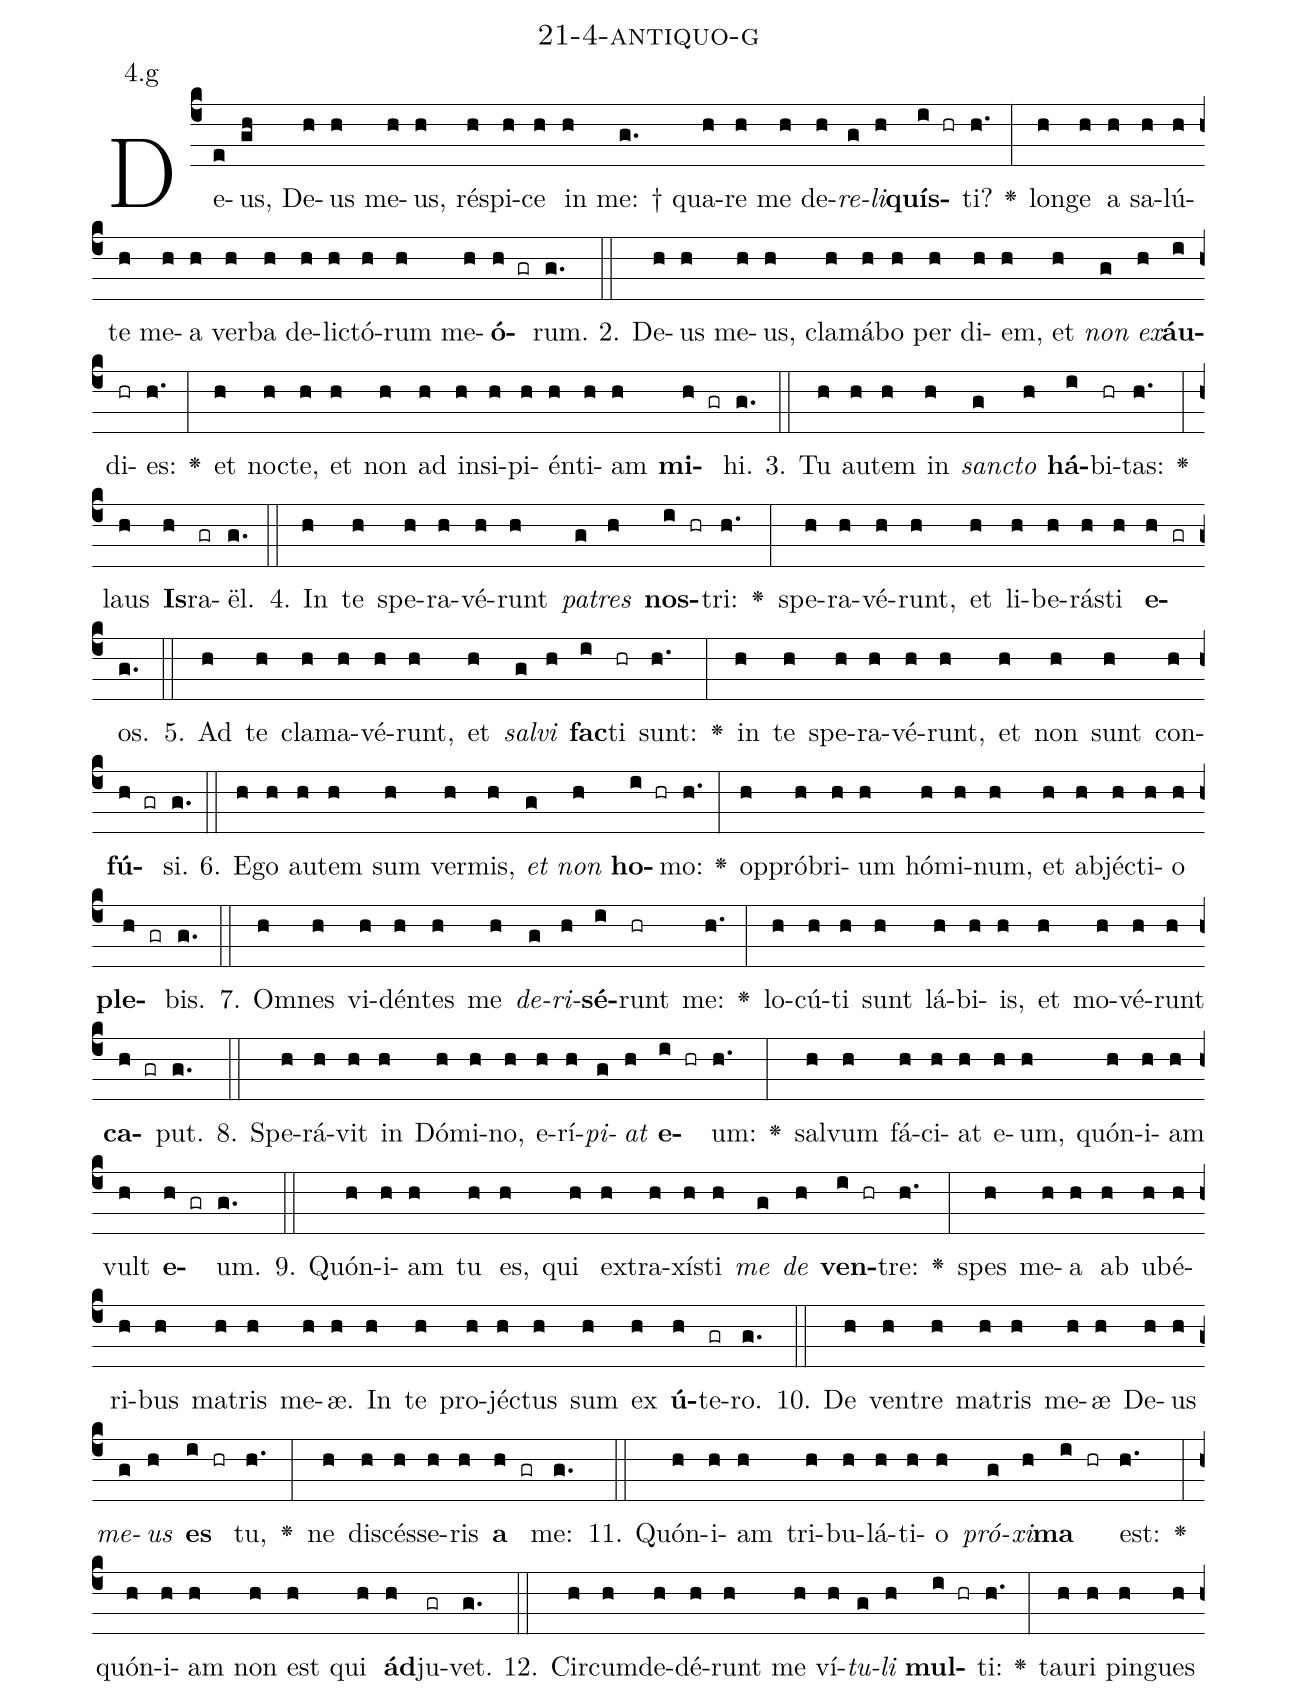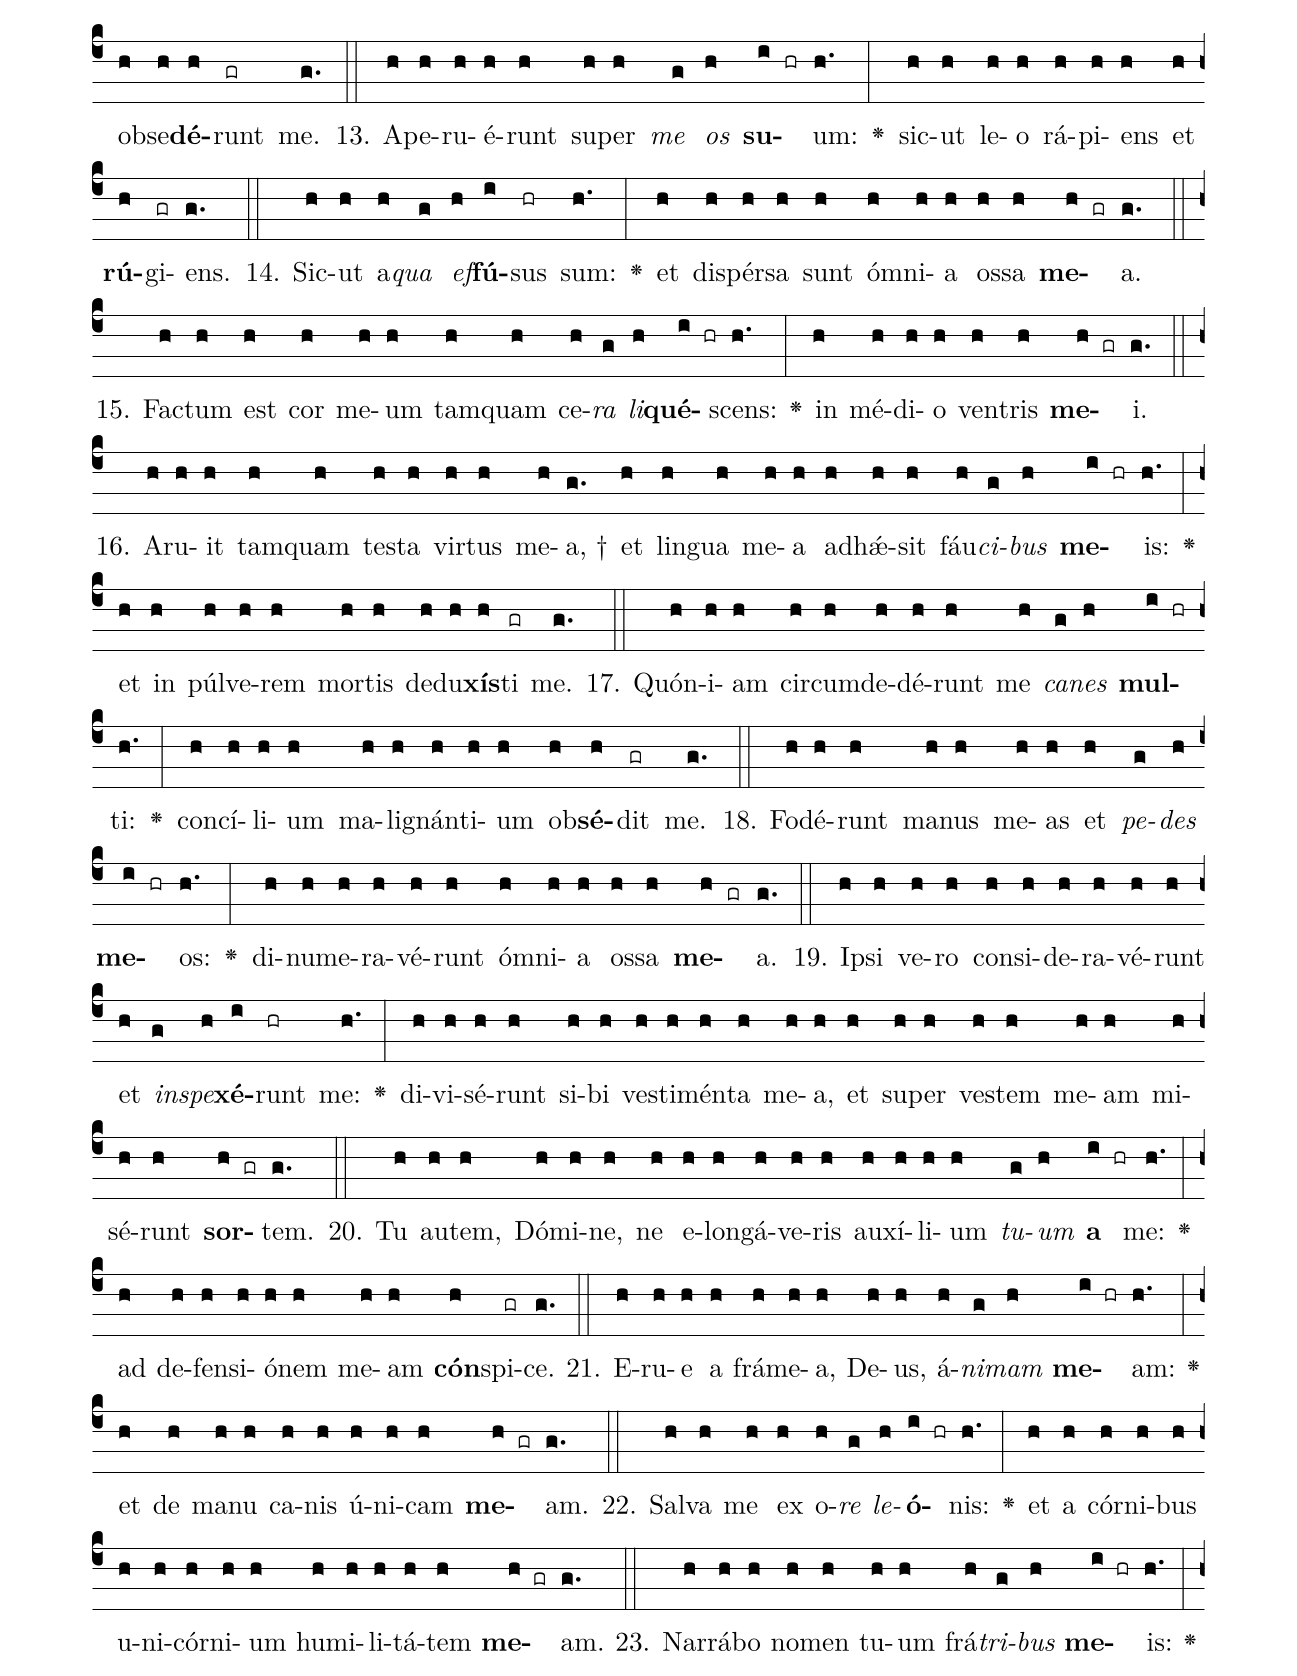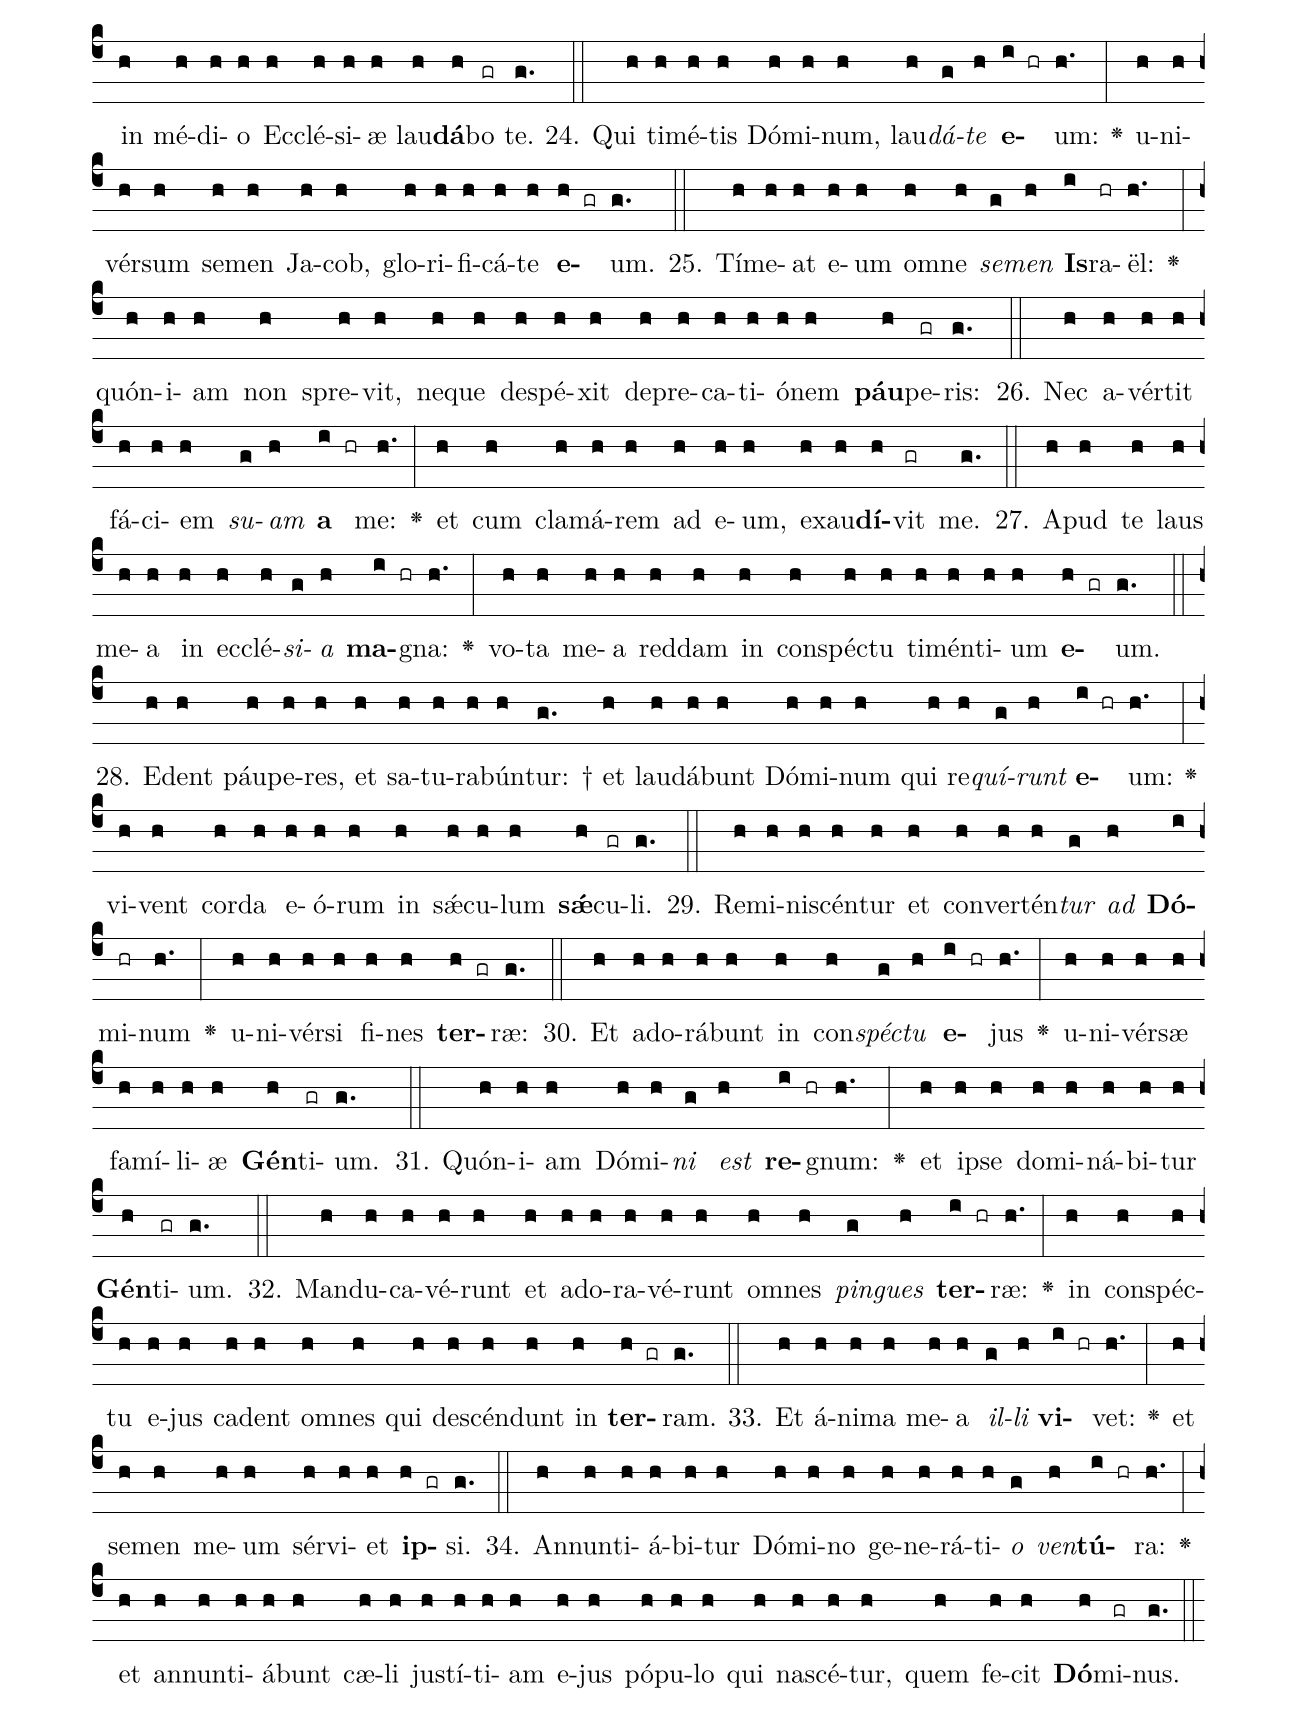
name: 21-4-antiquo-g;
annotation: 4.g;
%%
(c4)De(e)us,(gh) De(h)us(h) me(h)us,(h) ré(h)spi(h)ce(h) in(h) me: †(g.) qua(h)re(h) me(h) de(h)<i>re</i>(g)<i>li</i>(h)<b>quís</b>(i hr)ti?(h.) <v>\greheightstar</v>(:) lon(h)ge(h) a(h) sa(h)lú(h)te(h) me(h)a(h) ver(h)ba(h) de(h)lic(h)tó(h)rum(h) me(h)<b>ó</b>(h gr)rum.(g.) (::)
2. De(h)us(h) me(h)us,(h) cla(h)má(h)bo(h) per(h) di(h)em,(h) et(h) <i>non</i>(g) <i>ex</i>(h)<b>áu</b>(i)di(hr)es:(h.) <v>\greheightstar</v>(:) et(h) noc(h)te,(h) et(h) non(h) ad(h) in(h)si(h)pi(h)én(h)ti(h)am(h) <b>mi</b>(h gr)hi.(g.) (::)
3. Tu(h) au(h)tem(h) in(h) <i>sanc</i>(g)<i>to</i>(h) <b>há</b>(i)bi(hr)tas:(h.) <v>\greheightstar</v>(:) laus(h) <b>Is</b>(h)ra(gr)ël.(g.) (::)
4. In(h) te(h) spe(h)ra(h)vé(h)runt(h) <i>pa</i>(g)<i>tres</i>(h) <b>nos</b>(i hr)tri:(h.) <v>\greheightstar</v>(:) spe(h)ra(h)vé(h)runt,(h) et(h) li(h)be(h)rás(h)ti(h) <b>e</b>(h gr)os.(g.) (::)
5. Ad(h) te(h) cla(h)ma(h)vé(h)runt,(h) et(h) <i>sal</i>(g)<i>vi</i>(h) <b>fac</b>(i)ti(hr) sunt:(h.) <v>\greheightstar</v>(:) in(h) te(h) spe(h)ra(h)vé(h)runt,(h) et(h) non(h) sunt(h) con(h)<b>fú</b>(h gr)si.(g.) (::)
6. E(h)go(h) au(h)tem(h) sum(h) ver(h)mis,(h) <i>et</i>(g) <i>non</i>(h) <b>ho</b>(i hr)mo:(h.) <v>\greheightstar</v>(:) op(h)pró(h)bri(h)um(h) hó(h)mi(h)num,(h) et(h) ab(h)jéc(h)ti(h)o(h) <b>ple</b>(h gr)bis.(g.) (::)
7. Om(h)nes(h) vi(h)dén(h)tes(h) me(h) <i>de</i>(g)<i>ri</i>(h)<b>sé</b>(i)runt(hr) me:(h.) <v>\greheightstar</v>(:) lo(h)cú(h)ti(h) sunt(h) lá(h)bi(h)is,(h) et(h) mo(h)vé(h)runt(h) <b>ca</b>(h gr)put.(g.) (::)
8. Spe(h)rá(h)vit(h) in(h) Dó(h)mi(h)no,(h) e(h)rí(h)<i>pi</i>(g)<i>at</i>(h) <b>e</b>(i hr)um:(h.) <v>\greheightstar</v>(:) sal(h)vum(h) fá(h)ci(h)at(h) e(h)um,(h) quón(h)i(h)am(h) vult(h) <b>e</b>(h gr)um.(g.) (::)
9. Quón(h)i(h)am(h) tu(h) es,(h) qui(h) ex(h)tra(h)xís(h)ti(h) <i>me</i>(g) <i>de</i>(h) <b>ven</b>(i hr)tre:(h.) <v>\greheightstar</v>(:) spes(h) me(h)a(h) ab(h) u(h)bé(h)ri(h)bus(h) ma(h)tris(h) me(h)æ.(h) In(h) te(h) pro(h)jéc(h)tus(h) sum(h) ex(h) <b>ú</b>(h)te(gr)ro.(g.) (::)
10. De(h) ven(h)tre(h) ma(h)tris(h) me(h)æ(h) De(h)us(h) <i>me</i>(g)<i>us</i>(h) <b>es</b>(i hr) tu,(h.) <v>\greheightstar</v>(:) ne(h) di(h)scés(h)se(h)ris(h) <b>a</b>(h gr) me:(g.) (::)
11. Quón(h)i(h)am(h) tri(h)bu(h)lá(h)ti(h)o(h) <i>pró</i>(g)<i>xi</i>(h)<b>ma</b>(i hr) est:(h.) <v>\greheightstar</v>(:) quón(h)i(h)am(h) non(h) est(h) qui(h) <b>ád</b>(h)ju(gr)vet.(g.) (::)
12. Cir(h)cum(h)de(h)dé(h)runt(h) me(h) ví(h)<i>tu</i>(g)<i>li</i>(h) <b>mul</b>(i hr)ti:(h.) <v>\greheightstar</v>(:) tau(h)ri(h) pin(h)gues(h) ob(h)se(h)<b>dé</b>(h)runt(gr) me.(g.) (::)
13. A(h)pe(h)ru(h)é(h)runt(h) su(h)per(h) <i>me</i>(g) <i>os</i>(h) <b>su</b>(i hr)um:(h.) <v>\greheightstar</v>(:) sic(h)ut(h) le(h)o(h) rá(h)pi(h)ens(h) et(h) <b>rú</b>(h)gi(gr)ens.(g.) (::)
14. Sic(h)ut(h) a(h)<i>qua</i>(g) <i>ef</i>(h)<b>fú</b>(i)sus(hr) sum:(h.) <v>\greheightstar</v>(:) et(h) di(h)spér(h)sa(h) sunt(h) óm(h)ni(h)a(h) os(h)sa(h) <b>me</b>(h gr)a.(g.) (::)
15. Fac(h)tum(h) est(h) cor(h) me(h)um(h) tam(h)quam(h) ce(h)<i>ra</i>(g) <i>li</i>(h)<b>qué</b>(i hr)scens:(h.) <v>\greheightstar</v>(:) in(h) mé(h)di(h)o(h) ven(h)tris(h) <b>me</b>(h gr)i.(g.) (::)
16. A(h)ru(h)it(h) tam(h)quam(h) tes(h)ta(h) vir(h)tus(h) me(h)a, †(g.) et(h) lin(h)gua(h) me(h)a(h) ad(h)hǽ(h)sit(h) fáu(h)<i>ci</i>(g)<i>bus</i>(h) <b>me</b>(i hr)is:(h.) <v>\greheightstar</v>(:) et(h) in(h) púl(h)ve(h)rem(h) mor(h)tis(h) de(h)du(h)<b>xís</b>(h)ti(gr) me.(g.) (::)
17. Quón(h)i(h)am(h) cir(h)cum(h)de(h)dé(h)runt(h) me(h) <i>ca</i>(g)<i>nes</i>(h) <b>mul</b>(i hr)ti:(h.) <v>\greheightstar</v>(:) con(h)cí(h)li(h)um(h) ma(h)li(h)gnán(h)ti(h)um(h) ob(h)<b>sé</b>(h)dit(gr) me.(g.) (::)
18. Fo(h)dé(h)runt(h) ma(h)nus(h) me(h)as(h) et(h) <i>pe</i>(g)<i>des</i>(h) <b>me</b>(i hr)os:(h.) <v>\greheightstar</v>(:) di(h)nu(h)me(h)ra(h)vé(h)runt(h) óm(h)ni(h)a(h) os(h)sa(h) <b>me</b>(h gr)a.(g.) (::)
19. Ip(h)si(h) ve(h)ro(h) con(h)si(h)de(h)ra(h)vé(h)runt(h) et(h) <i>in</i>(g)<i>spe</i>(h)<b>xé</b>(i)runt(hr) me:(h.) <v>\greheightstar</v>(:) di(h)vi(h)sé(h)runt(h) si(h)bi(h) ves(h)ti(h)mén(h)ta(h) me(h)a,(h) et(h) su(h)per(h) ves(h)tem(h) me(h)am(h) mi(h)sé(h)runt(h) <b>sor</b>(h gr)tem.(g.) (::)
20. Tu(h) au(h)tem,(h) Dó(h)mi(h)ne,(h) ne(h) e(h)lon(h)gá(h)ve(h)ris(h) au(h)xí(h)li(h)um(h) <i>tu</i>(g)<i>um</i>(h) <b>a</b>(i hr) me:(h.) <v>\greheightstar</v>(:) ad(h) de(h)fen(h)si(h)ó(h)nem(h) me(h)am(h) <b>cón</b>(h)spi(gr)ce.(g.) (::)
21. E(h)ru(h)e(h) a(h) frá(h)me(h)a,(h) De(h)us,(h) á(h)<i>ni</i>(g)<i>mam</i>(h) <b>me</b>(i hr)am:(h.) <v>\greheightstar</v>(:) et(h) de(h) ma(h)nu(h) ca(h)nis(h) ú(h)ni(h)cam(h) <b>me</b>(h gr)am.(g.) (::)
22. Sal(h)va(h) me(h) ex(h) o(h)<i>re</i>(g) <i>le</i>(h)<b>ó</b>(i hr)nis:(h.) <v>\greheightstar</v>(:) et(h) a(h) cór(h)ni(h)bus(h) u(h)ni(h)cór(h)ni(h)um(h) hu(h)mi(h)li(h)tá(h)tem(h) <b>me</b>(h gr)am.(g.) (::)
23. Nar(h)rá(h)bo(h) no(h)men(h) tu(h)um(h) frá(h)<i>tri</i>(g)<i>bus</i>(h) <b>me</b>(i hr)is:(h.) <v>\greheightstar</v>(:) in(h) mé(h)di(h)o(h) Ec(h)clé(h)si(h)æ(h) lau(h)<b>dá</b>(h)bo(gr) te.(g.) (::)
24. Qui(h) ti(h)mé(h)tis(h) Dó(h)mi(h)num,(h) lau(h)<i>dá</i>(g)<i>te</i>(h) <b>e</b>(i hr)um:(h.) <v>\greheightstar</v>(:) u(h)ni(h)vér(h)sum(h) se(h)men(h) Ja(h)cob,(h) glo(h)ri(h)fi(h)cá(h)te(h) <b>e</b>(h gr)um.(g.) (::)
25. Tí(h)me(h)at(h) e(h)um(h) om(h)ne(h) <i>se</i>(g)<i>men</i>(h) <b>Is</b>(i)ra(hr)ël:(h.) <v>\greheightstar</v>(:) quón(h)i(h)am(h) non(h) spre(h)vit,(h) ne(h)que(h) de(h)spé(h)xit(h) de(h)pre(h)ca(h)ti(h)ó(h)nem(h) <b>páu</b>(h)pe(gr)ris:(g.) (::)
26. Nec(h) a(h)vér(h)tit(h) fá(h)ci(h)em(h) <i>su</i>(g)<i>am</i>(h) <b>a</b>(i hr) me:(h.) <v>\greheightstar</v>(:) et(h) cum(h) cla(h)má(h)rem(h) ad(h) e(h)um,(h) ex(h)au(h)<b>dí</b>(h)vit(gr) me.(g.) (::)
27. A(h)pud(h) te(h) laus(h) me(h)a(h) in(h) ec(h)clé(h)<i>si</i>(g)<i>a</i>(h) <b>ma</b>(i hr)gna:(h.) <v>\greheightstar</v>(:) vo(h)ta(h) me(h)a(h) red(h)dam(h) in(h) con(h)spéc(h)tu(h) ti(h)mén(h)ti(h)um(h) <b>e</b>(h gr)um.(g.) (::)
28. E(h)dent(h) páu(h)pe(h)res,(h) et(h) sa(h)tu(h)ra(h)bún(h)tur: †(g.) et(h) lau(h)dá(h)bunt(h) Dó(h)mi(h)num(h) qui(h) re(h)<i>quí</i>(g)<i>runt</i>(h) <b>e</b>(i hr)um:(h.) <v>\greheightstar</v>(:) vi(h)vent(h) cor(h)da(h) e(h)ó(h)rum(h) in(h) sǽ(h)cu(h)lum(h) <b>sǽ</b>(h)cu(gr)li.(g.) (::)
29. Re(h)mi(h)ni(h)scén(h)tur(h) et(h) con(h)ver(h)tén(h)<i>tur</i>(g) <i>ad</i>(h) <b>Dó</b>(i)mi(hr)num(h.) <v>\greheightstar</v>(:) u(h)ni(h)vér(h)si(h) fi(h)nes(h) <b>ter</b>(h gr)ræ:(g.) (::)
30. Et(h) ad(h)o(h)rá(h)bunt(h) in(h) con(h)<i>spéc</i>(g)<i>tu</i>(h) <b>e</b>(i hr)jus(h.) <v>\greheightstar</v>(:) u(h)ni(h)vér(h)sæ(h) fa(h)mí(h)li(h)æ(h) <b>Gén</b>(h)ti(gr)um.(g.) (::)
31. Quón(h)i(h)am(h) Dó(h)mi(h)<i>ni</i>(g) <i>est</i>(h) <b>re</b>(i hr)gnum:(h.) <v>\greheightstar</v>(:) et(h) ip(h)se(h) do(h)mi(h)ná(h)bi(h)tur(h) <b>Gén</b>(h)ti(gr)um.(g.) (::)
32. Man(h)du(h)ca(h)vé(h)runt(h) et(h) ad(h)o(h)ra(h)vé(h)runt(h) om(h)nes(h) <i>pin</i>(g)<i>gues</i>(h) <b>ter</b>(i hr)ræ:(h.) <v>\greheightstar</v>(:) in(h) con(h)spéc(h)tu(h) e(h)jus(h) ca(h)dent(h) om(h)nes(h) qui(h) de(h)scén(h)dunt(h) in(h) <b>ter</b>(h gr)ram.(g.) (::)
33. Et(h) á(h)ni(h)ma(h) me(h)a(h) <i>il</i>(g)<i>li</i>(h) <b>vi</b>(i hr)vet:(h.) <v>\greheightstar</v>(:) et(h) se(h)men(h) me(h)um(h) sér(h)vi(h)et(h) <b>ip</b>(h gr)si.(g.) (::)
34. An(h)nun(h)ti(h)á(h)bi(h)tur(h) Dó(h)mi(h)no(h) ge(h)ne(h)rá(h)ti(h)<i>o</i>(g) <i>ven</i>(h)<b>tú</b>(i hr)ra:(h.) <v>\greheightstar</v>(:) et(h) an(h)nun(h)ti(h)á(h)bunt(h) cæ(h)li(h) jus(h)tí(h)ti(h)am(h) e(h)jus(h) pó(h)pu(h)lo(h) qui(h) na(h)scé(h)tur,(h) quem(h) fe(h)cit(h) <b>Dó</b>(h)mi(gr)nus.(g.) (::)
